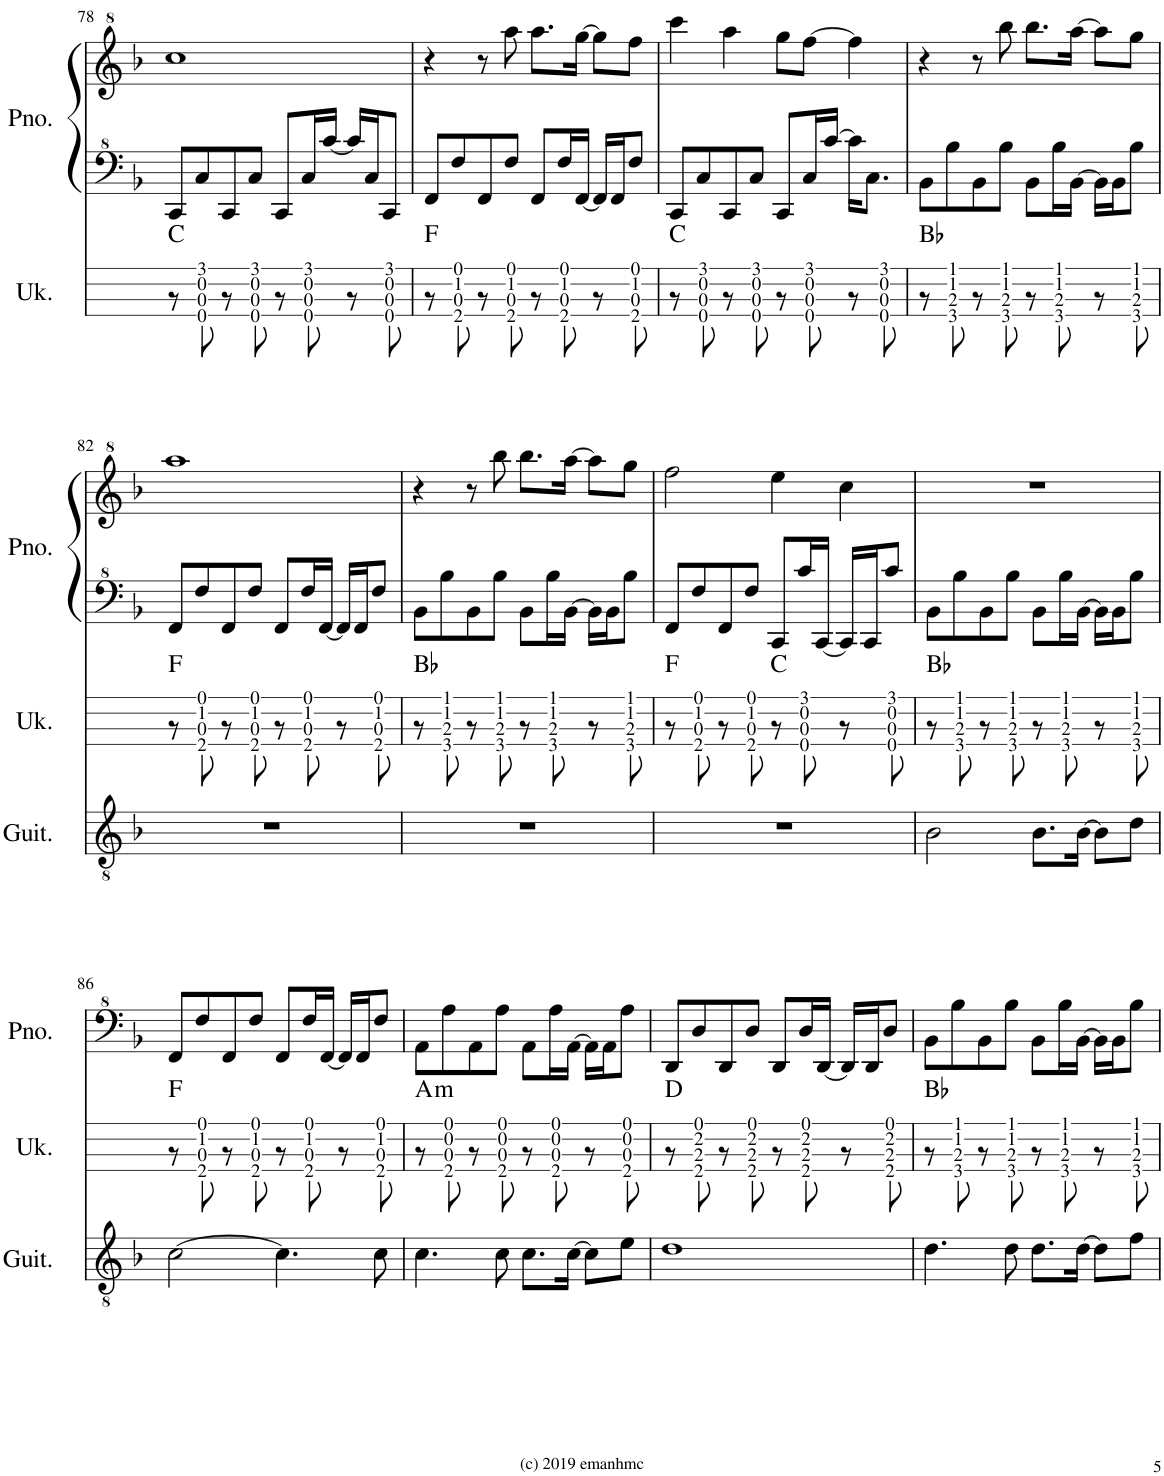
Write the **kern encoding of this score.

**kern	**kern	**harte	**kern	**kern
*part3	*part2	*part2	*part1	*part1
*staff4	*staff3	*	*staff2	*staff1
*I"Classical Guitar	*I"Ukulele	*	*I"Piano	*
*I'Guit.	*I'Uk.	*	*I'Pno.	*
!!LO:PB:g=z
*clefGv2	*	*	*clefF^4	*clefG^2
*k[b-]	*k[b-]	*	*k[b-]	*k[b-]
*M4/4	*M4/4	*	*M4/4	*M4/4
*met(c)	*met(c)	*	*met(c)	*met(c)
=78	=78	=78	=78	=78
1r	8r	C:maj	8C/L	1ccc
.	8g\ 8c\ 8e\ 8cc\	.	8c/	.
.	8r	.	8C/	.
.	8g\ 8c\ 8e\ 8cc\	.	8c/J	.
.	8r	.	8C/L	.
.	8g\ 8c\ 8e\ 8cc\	.	16c/L	.
.	.	.	[16cc/JJ	.
.	8r	.	16cc/LL]	.
.	.	.	16c/J	.
.	8g\ 8c\ 8e\ 8cc\	.	8C/J	.
=79	=79	=79	=79	=79
1r	8r	F:maj	8F/L	4r
.	8a\ 8c\ 8f\ 8a\	.	8f/	.
.	8r	.	8F/	8r
.	8a\ 8c\ 8f\ 8a\	.	8f/J	8aaa\
.	8r	.	8F/L	8.aaa\L
.	8a\ 8c\ 8f\ 8a\	.	16f/L	.
.	.	.	[16F/JJ	[16ggg\Jk
.	8r	.	16F/LL]	8ggg\L]
.	.	.	16F/J	.
.	8a\ 8c\ 8f\ 8a\	.	8f/J	8fff\J
=80	=80	=80	=80	=80
1r	8r	C:maj	8C/L	4cccc\
.	8g\ 8c\ 8e\ 8cc\	.	8c/	.
.	8r	.	8C/	4aaa\
.	8g\ 8c\ 8e\ 8cc\	.	8c/J	.
.	8r	.	8C/L	8ggg\L
.	8g\ 8c\ 8e\ 8cc\	.	16c/L	[8fff\J
.	.	.	[16cc/JJ	.
.	8r	.	16cc\KL]	4fff\]
.	.	.	8.c\J	.
.	8g\ 8c\ 8e\ 8cc\	.	.	.
=81	=81	=81	=81	=81
1r	8r	Bb:maj	8B-\L	4r
.	8b-\ 8d\ 8f\ 8b-\	.	8b-\	.
.	8r	.	8B-\	8r
.	8b-\ 8d\ 8f\ 8b-\	.	8b-\J	8bbb-\
.	8r	.	8B-\L	8.bbb-\L
.	8b-\ 8d\ 8f\ 8b-\	.	16b-\L	.
.	.	.	[16B-\JJ	[16aaa\Jk
.	8r	.	16B-\LL]	8aaa\L]
.	.	.	16B-\J	.
.	8b-\ 8d\ 8f\ 8b-\	.	8b-\J	8ggg\J
!!LO:LB:g=z
=82	=82	=82	=82	=82
1r	8r	F:maj	8F/L	1aaa
.	8a\ 8c\ 8f\ 8a\	.	8f/	.
.	8r	.	8F/	.
.	8a\ 8c\ 8f\ 8a\	.	8f/J	.
.	8r	.	8F/L	.
.	8a\ 8c\ 8f\ 8a\	.	16f/L	.
.	.	.	[16F/JJ	.
.	8r	.	16F/LL]	.
.	.	.	16F/J	.
.	8a\ 8c\ 8f\ 8a\	.	8f/J	.
=83	=83	=83	=83	=83
1r	8r	Bb:maj	8B-\L	4r
.	8b-\ 8d\ 8f\ 8b-\	.	8b-\	.
.	8r	.	8B-\	8r
.	8b-\ 8d\ 8f\ 8b-\	.	8b-\J	8bbb-\
.	8r	.	8B-\L	8.bbb-\L
.	8b-\ 8d\ 8f\ 8b-\	.	16b-\L	.
.	.	.	[16B-\JJ	[16aaa\Jk
.	8r	.	16B-\LL]	8aaa\L]
.	.	.	16B-\J	.
.	8b-\ 8d\ 8f\ 8b-\	.	8b-\J	8ggg\J
=84	=84	=84	=84	=84
1r	8r	F:maj	8F/L	2fff\
.	8a\ 8c\ 8f\ 8a\	.	8f/	.
.	8r	.	8F/	.
.	8a\ 8c\ 8f\ 8a\	.	8f/J	.
.	8r	C:maj	8C/L	4eee\
.	8g\ 8c\ 8e\ 8cc\	.	16cc/L	.
.	.	.	[16C/JJ	.
.	8r	.	16C/LL]	4ccc\
.	.	.	16C/J	.
.	8g\ 8c\ 8e\ 8cc\	.	8cc/J	.
=85	=85	=85	=85	=85
2B-\	8r	Bb:maj	8B-\L	1r
.	8b-\ 8d\ 8f\ 8b-\	.	8b-\	.
.	8r	.	8B-\	.
.	8b-\ 8d\ 8f\ 8b-\	.	8b-\J	.
8.B-\L	8r	.	8B-\L	.
.	8b-\ 8d\ 8f\ 8b-\	.	16b-\L	.
[16B-\Jk	.	.	[16B-\JJ	.
8B-\L]	8r	.	16B-\LL]	.
.	.	.	16B-\J	.
8d\J	8b-\ 8d\ 8f\ 8b-\	.	8b-\J	.
!!LO:LB:g=z
=86	=86	=86	=86	=86
[2c\	8r	F:maj	8F/L	1r
.	8a\ 8c\ 8f\ 8a\	.	8f/	.
.	8r	.	8F/	.
.	8a\ 8c\ 8f\ 8a\	.	8f/J	.
4.c\]	8r	.	8F/L	.
.	8a\ 8c\ 8f\ 8a\	.	16f/L	.
.	.	.	[16F/JJ	.
.	8r	.	16F/LL]	.
.	.	.	16F/J	.
8c\	8a\ 8c\ 8f\ 8a\	.	8f/J	.
=87	=87	=87	=87	=87
!	!	!LO:H:kt=m	!	!
4.c\	8r	A:min	8A\L	1r
.	8a\ 8c\ 8e\ 8a\	.	8a\	.
.	8r	.	8A\	.
8c\	8a\ 8c\ 8e\ 8a\	.	8a\J	.
8.c\L	8r	.	8A\L	.
.	8a\ 8c\ 8e\ 8a\	.	16a\L	.
[16c\Jk	.	.	[16A\JJ	.
8c\L]	8r	.	16A\LL]	.
.	.	.	16A\J	.
8e\J	8a\ 8c\ 8e\ 8a\	.	8a\J	.
=88	=88	=88	=88	=88
1d	8r	D:maj	8D/L	1r
.	8a\ 8d\ 8f#\ 8a\	.	8d/	.
.	8r	.	8D/	.
.	8a\ 8d\ 8f#\ 8a\	.	8d/J	.
.	8r	.	8D/L	.
.	8a\ 8d\ 8f#\ 8a\	.	16d/L	.
.	.	.	[16D/JJ	.
.	8r	.	16D/LL]	.
.	.	.	16D/J	.
.	8a\ 8d\ 8f#\ 8a\	.	8d/J	.
=89	=89	=89	=89	=89
4.d\	8r	Bb:maj	8B-\L	1r
.	8b-\ 8d\ 8f\ 8b-\	.	8b-\	.
.	8r	.	8B-\	.
8d\	8b-\ 8d\ 8f\ 8b-\	.	8b-\J	.
8.d\L	8r	.	8B-\L	.
.	8b-\ 8d\ 8f\ 8b-\	.	16b-\L	.
[16d\Jk	.	.	[16B-\JJ	.
8d\L]	8r	.	16B-\LL]	.
.	.	.	16B-\J	.
8f\J	8b-\ 8d\ 8f\ 8b-\	.	8b-\J	.
=	=	=	=	=
*-	*-	*-	*-	*-
